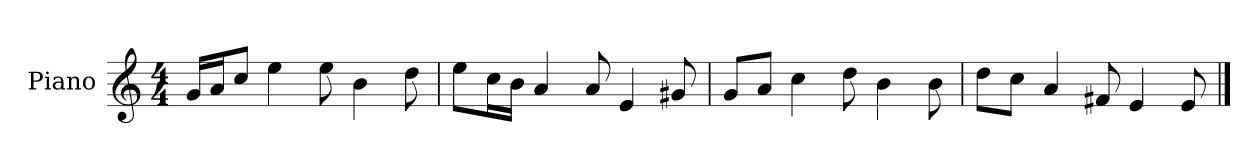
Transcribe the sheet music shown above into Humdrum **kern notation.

**kern
*part1
*staff1
*I"Piano
*I'P-no
*clefG2
*k[]
*M4/4
*MM90
=1
16g/LL
16a/J
8cc/J
4ee\
8ee\
4b\
8dd\
=2
8ee\L
16cc\L
16b\JJ
4a/
8a/
4e/
8g#X/
=3
8g/L
8a/J
4cc\
8dd\
4b\
8b\
=4
8dd\L
8cc\J
4a/
8f#X/
4e/
8e/
==
*-
